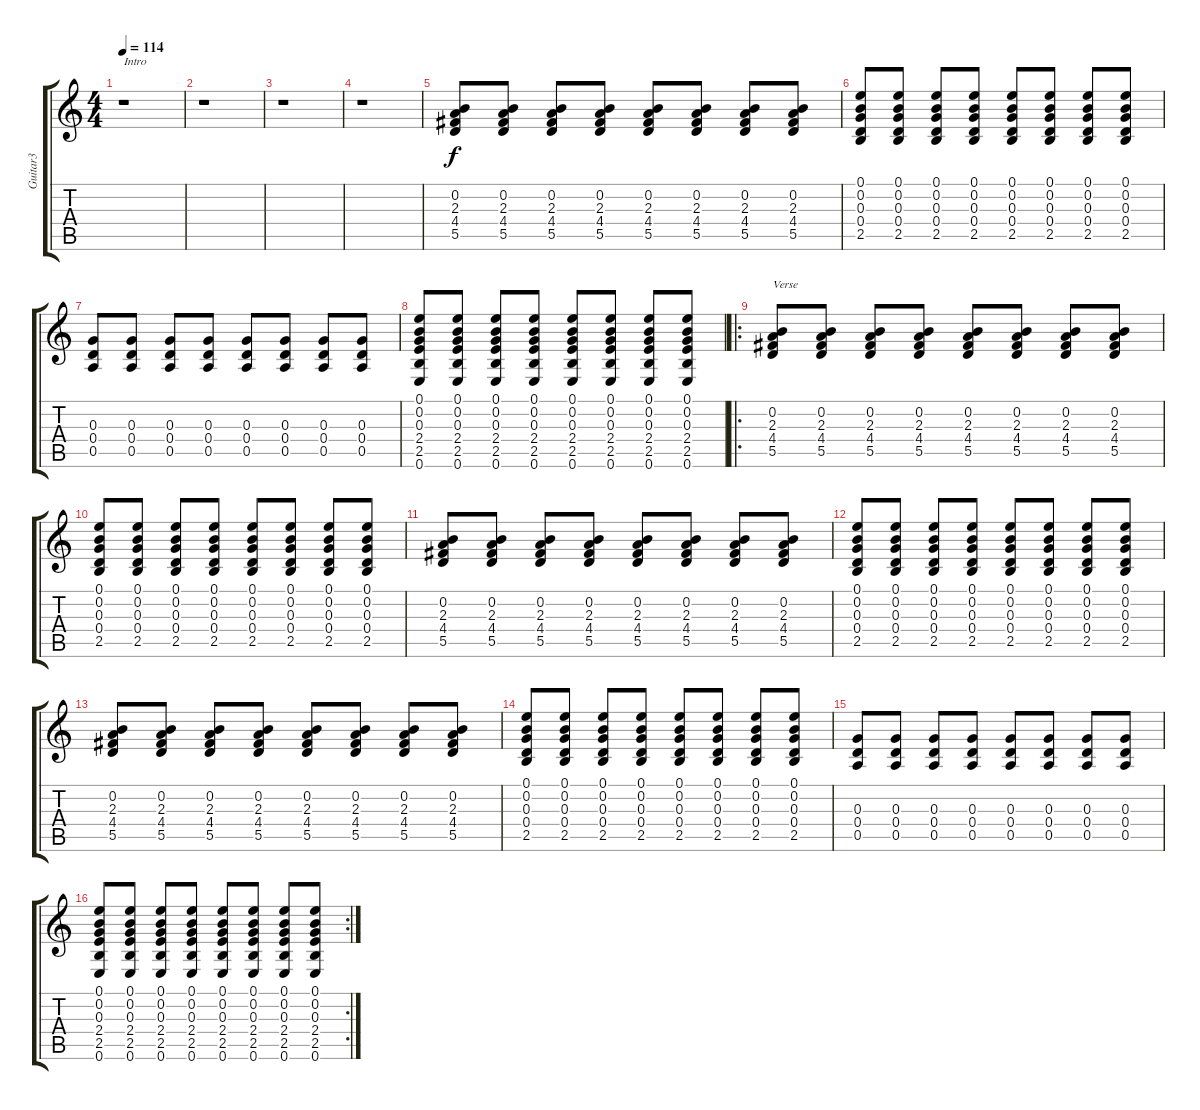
\track ("Guitar3" "Guitar3") {instrument electricguitarclean}
\staff {score tabs}
\tuning (E4 B3 G3 D3 A2 E2) {hide}
\ts (4 4)
\tempo 114
\clef g2
\ks c
r.1{txt "Intro" dy f instrument electricguitarclean} |
r.1 |
r.1 |
r.1 |
(0.2 2.3 4.4 5.5).8 (0.2 2.3 4.4 5.5).8 (0.2 2.3 4.4 5.5).8 (0.2 2.3 4.4 5.5).8 (0.2 2.3 4.4 5.5).8 (0.2 2.3 4.4 5.5).8 (0.2 2.3 4.4 5.5).8 (0.2 2.3 4.4 5.5).8 |
(0.1 0.2 0.3 0.4 2.5).8 (0.1 0.2 0.3 0.4 2.5).8 (0.1 0.2 0.3 0.4 2.5).8 (0.1 0.2 0.3 0.4 2.5).8 (0.1 0.2 0.3 0.4 2.5).8 (0.1 0.2 0.3 0.4 2.5).8 (0.1 0.2 0.3 0.4 2.5).8 (0.1 0.2 0.3 0.4 2.5).8 |
(0.3 0.4 0.5).8 (0.3 0.4 0.5).8 (0.3 0.4 0.5).8 (0.3 0.4 0.5).8 (0.3 0.4 0.5).8 (0.3 0.4 0.5).8 (0.3 0.4 0.5).8 (0.3 0.4 0.5).8 |
(0.1 0.2 0.3 2.4 2.5 0.6).8 (0.1 0.2 0.3 2.4 2.5 0.6).8 (0.1 0.2 0.3 2.4 2.5 0.6).8 (0.1 0.2 0.3 2.4 2.5 0.6).8 (0.1 0.2 0.3 2.4 2.5 0.6).8 (0.1 0.2 0.3 2.4 2.5 0.6).8 (0.1 0.2 0.3 2.4 2.5 0.6).8 (0.1 0.2 0.3 2.4 2.5 0.6).8 |
\ro
(0.2 2.3 4.4 5.5).8{txt "Verse"} (0.2 2.3 4.4 5.5).8 (0.2 2.3 4.4 5.5).8 (0.2 2.3 4.4 5.5).8 (0.2 2.3 4.4 5.5).8 (0.2 2.3 4.4 5.5).8 (0.2 2.3 4.4 5.5).8 (0.2 2.3 4.4 5.5).8 |
(0.1 0.2 0.3 0.4 2.5).8 (0.1 0.2 0.3 0.4 2.5).8 (0.1 0.2 0.3 0.4 2.5).8 (0.1 0.2 0.3 0.4 2.5).8 (0.1 0.2 0.3 0.4 2.5).8 (0.1 0.2 0.3 0.4 2.5).8 (0.1 0.2 0.3 0.4 2.5).8 (0.1 0.2 0.3 0.4 2.5).8 |
(0.2 2.3 4.4 5.5).8 (0.2 2.3 4.4 5.5).8 (0.2 2.3 4.4 5.5).8 (0.2 2.3 4.4 5.5).8 (0.2 2.3 4.4 5.5).8 (0.2 2.3 4.4 5.5).8 (0.2 2.3 4.4 5.5).8 (0.2 2.3 4.4 5.5).8 |
(0.1 0.2 0.3 0.4 2.5).8 (0.1 0.2 0.3 0.4 2.5).8 (0.1 0.2 0.3 0.4 2.5).8 (0.1 0.2 0.3 0.4 2.5).8 (0.1 0.2 0.3 0.4 2.5).8 (0.1 0.2 0.3 0.4 2.5).8 (0.1 0.2 0.3 0.4 2.5).8 (0.1 0.2 0.3 0.4 2.5).8 |
(0.2 2.3 4.4 5.5).8 (0.2 2.3 4.4 5.5).8 (0.2 2.3 4.4 5.5).8 (0.2 2.3 4.4 5.5).8 (0.2 2.3 4.4 5.5).8 (0.2 2.3 4.4 5.5).8 (0.2 2.3 4.4 5.5).8 (0.2 2.3 4.4 5.5).8 |
(0.1 0.2 0.3 0.4 2.5).8 (0.1 0.2 0.3 0.4 2.5).8 (0.1 0.2 0.3 0.4 2.5).8 (0.1 0.2 0.3 0.4 2.5).8 (0.1 0.2 0.3 0.4 2.5).8 (0.1 0.2 0.3 0.4 2.5).8 (0.1 0.2 0.3 0.4 2.5).8 (0.1 0.2 0.3 0.4 2.5).8 |
(0.3 0.4 0.5).8 (0.3 0.4 0.5).8 (0.3 0.4 0.5).8 (0.3 0.4 0.5).8 (0.3 0.4 0.5).8 (0.3 0.4 0.5).8 (0.3 0.4 0.5).8 (0.3 0.4 0.5).8 |
\rc 2
(0.1 0.2 0.3 2.4 2.5 0.6).8 (0.1 0.2 0.3 2.4 2.5 0.6).8 (0.1 0.2 0.3 2.4 2.5 0.6).8 (0.1 0.2 0.3 2.4 2.5 0.6).8 (0.1 0.2 0.3 2.4 2.5 0.6).8 (0.1 0.2 0.3 2.4 2.5 0.6).8 (0.1 0.2 0.3 2.4 2.5 0.6).8 (0.1 0.2 0.3 2.4 2.5 0.6).8
